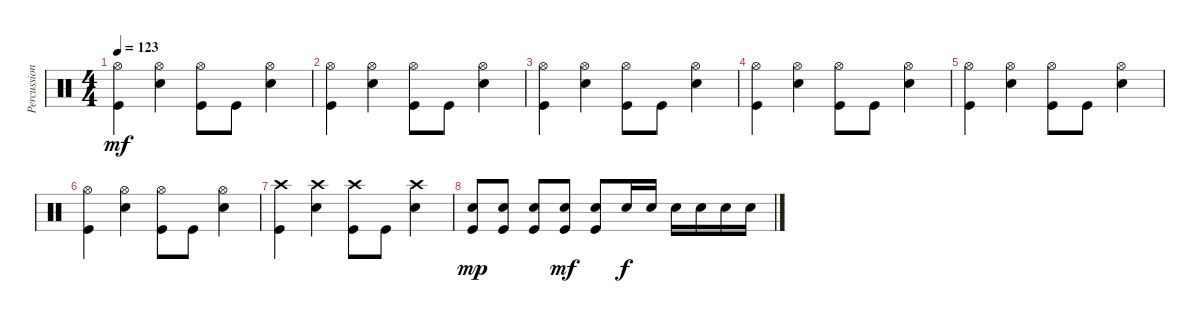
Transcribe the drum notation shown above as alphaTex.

\track ("Percussion" "Percussion") {instrument percussion}
\staff {score}
\articulation defaults
\ts (4 4)
\tempo 123
\clef neutral
\ks c
("Hi-Hat (open)" "Kick (hit)").4{dy mf} ("Hi-Hat (open)" "Electric Snare (hit)").4 ("Hi-Hat (open)" "Kick (hit)").8 "Kick (hit)".8 ("Hi-Hat (open)" "Electric Snare (hit)").4 |
("Hi-Hat (open)" "Kick (hit)").4 ("Hi-Hat (open)" "Electric Snare (hit)").4 ("Hi-Hat (open)" "Kick (hit)").8 "Kick (hit)".8 ("Hi-Hat (open)" "Electric Snare (hit)").4 |
("Hi-Hat (open)" "Kick (hit)").4 ("Hi-Hat (open)" "Electric Snare (hit)").4 ("Hi-Hat (open)" "Kick (hit)").8 "Kick (hit)".8 ("Hi-Hat (open)" "Electric Snare (hit)").4 |
("Hi-Hat (open)" "Kick (hit)").4 ("Hi-Hat (open)" "Electric Snare (hit)").4 ("Hi-Hat (open)" "Kick (hit)").8 "Kick (hit)".8 ("Hi-Hat (open)" "Electric Snare (hit)").4 |
("Hi-Hat (open)" "Kick (hit)").4 ("Hi-Hat (open)" "Electric Snare (hit)").4 ("Hi-Hat (open)" "Kick (hit)").8 "Kick (hit)".8 ("Hi-Hat (open)" "Electric Snare (hit)").4 |
("Hi-Hat (open)" "Kick (hit)").4 ("Hi-Hat (open)" "Electric Snare (hit)").4 ("Hi-Hat (open)" "Kick (hit)").8 "Kick (hit)".8 ("Hi-Hat (open)" "Electric Snare (hit)").4 |
("Crash high (hit)" "Kick (hit)").4 ("Crash high (hit)" "Electric Snare (hit)").4 ("Crash high (hit)" "Kick (hit)").8 "Kick (hit)".8 ("Crash high (hit)" "Electric Snare (hit)").4 |
("Electric Snare (hit)" "Kick (hit)").8{dy mp} ("Electric Snare (hit)" "Kick (hit)").8 ("Electric Snare (hit)" "Kick (hit)").8 ("Electric Snare (hit)" "Kick (hit)").8{dy mf} ("Electric Snare (hit)" "Kick (hit)").8 "Electric Snare (hit)".16{dy f} "Electric Snare (hit)".16 "Electric Snare (hit)".16 "Electric Snare (hit)".16 "Electric Snare (hit)".16 "Electric Snare (hit)".16
